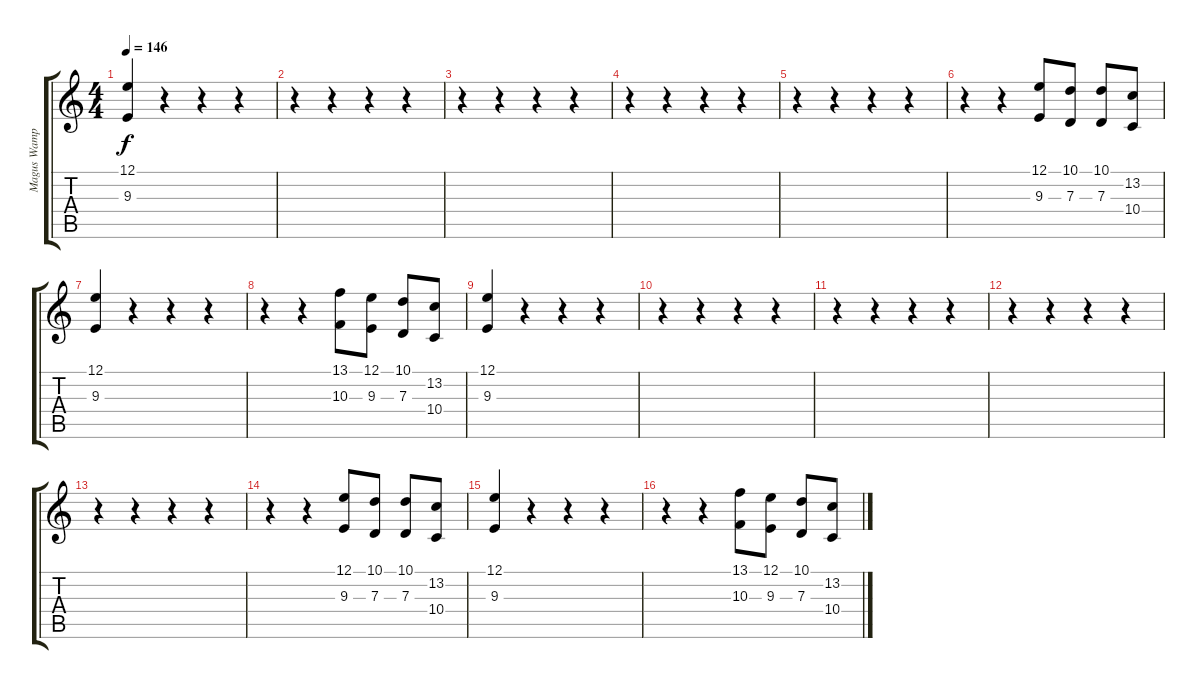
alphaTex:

\track ("Magus Wampyr Daoloth" "Magus Wamp") {instrument stringensemble1}
\staff {score tabs}
\tuning (E4 B3 G3 D3 A2 E2) {hide}
\ts (4 4)
\tempo 146
\clef g2
\ks c
(12.1 9.3).4{dy f} r.4 r.4 r.4 |
r.4 r.4 r.4 r.4 |
r.4 r.4 r.4 r.4 |
r.4 r.4 r.4 r.4 |
r.4{volume 11} r.4 r.4 r.4 |
r.4 r.4 (12.1 9.3).8 (10.1 7.3).8 (10.1 7.3).8 (13.2 10.4).8 |
(12.1 9.3).4 r.4 r.4 r.4 |
r.4 r.4 (13.1 10.3).8 (12.1 9.3).8 (10.1 7.3).8 (13.2 10.4).8 |
(12.1 9.3).4{volume 9} r.4 r.4 r.4 |
r.4 r.4 r.4 r.4 |
r.4 r.4 r.4 r.4 |
r.4 r.4 r.4 r.4 |
r.4{volume 7} r.4 r.4 r.4 |
r.4 r.4 (12.1 9.3).8 (10.1 7.3).8 (10.1 7.3).8 (13.2 10.4).8 |
(12.1 9.3).4 r.4 r.4 r.4 |
r.4 r.4 (13.1 10.3).8 (12.1 9.3).8 (10.1 7.3).8 (13.2 10.4).8
